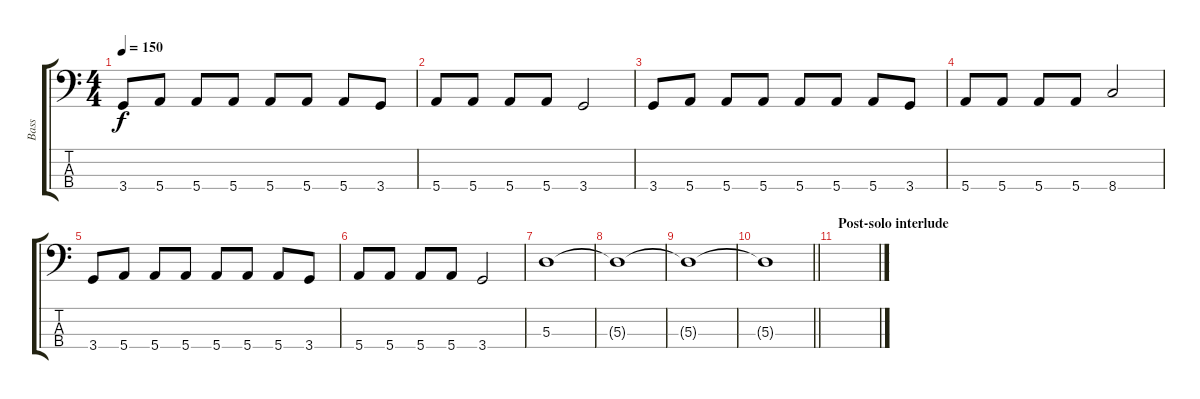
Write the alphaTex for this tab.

\track ("Bass" "Bass") {instrument electricbassfinger}
\staff {score tabs}
\tuning (G2 D2 A1 E1) {hide}
\ts (4 4)
\tempo 150
\clef f4
\ks c
3.4.8{dy f} 5.4.8 5.4.8 5.4.8 5.4.8 5.4.8 5.4.8 3.4.8 |
5.4.8 5.4.8 5.4.8 5.4.8 3.4.2 |
3.4.8{volume 16 instrument electricbassfinger} 5.4.8 5.4.8 5.4.8 5.4.8 5.4.8 5.4.8 3.4.8 |
5.4.8 5.4.8 5.4.8 5.4.8 8.4.2 |
3.4.8 5.4.8 5.4.8 5.4.8 5.4.8 5.4.8 5.4.8 3.4.8 |
5.4.8 5.4.8 5.4.8 5.4.8 3.4.2 |
5.3.1 |
5.3{t}.1 |
5.3{t}.1 |
\barLineRight lightlight
5.3{t}.1 |
\section ("" "Post-solo interlude")
